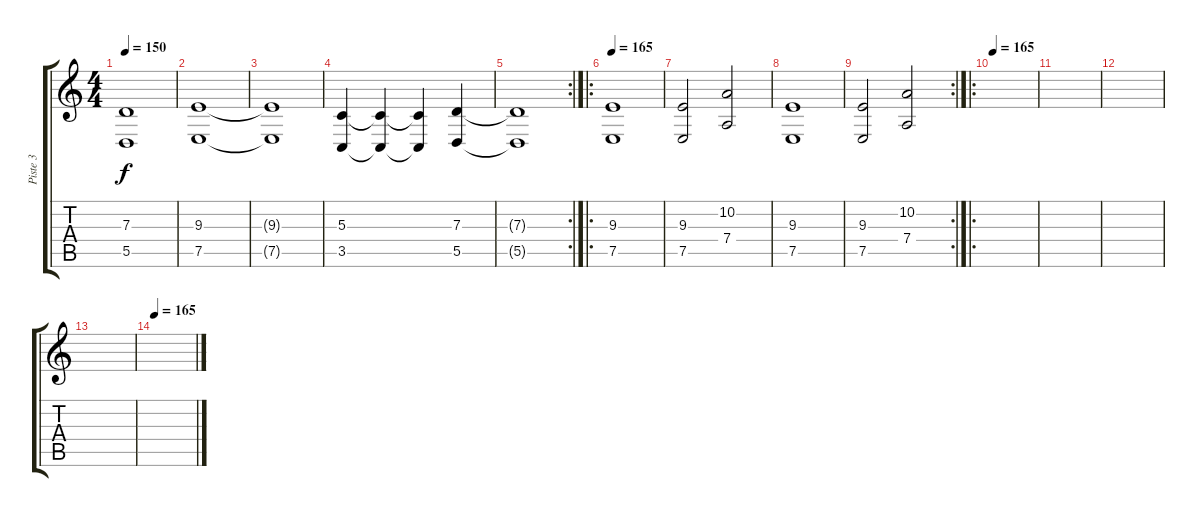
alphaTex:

\track ("Piste 3" "Piste 3") {instrument stringensemble1}
\staff {score tabs}
\tuning (E4 B3 G3 D3 A2 E2) {hide}
\ts (4 4)
\tempo 150
\clef g2
\ks c
(7.3{t} 5.5{t}).1{dy f} |
(9.3 7.5).1 |
(9.3{t} 7.5{t}).1 |
(5.3 3.5).4 (5.3{t} 3.5{t}).4 (5.3{t} 3.5{t}).4 (7.3 5.5).4 |
\rc 2
(7.3{t} 5.5{t}).1 |
\ro
\tempo 165
(9.3 7.5).1 |
(9.3 7.5).2 (10.2 7.4).2 |
(9.3 7.5).1 |
\rc 2
(9.3 7.5).2 (10.2 7.4).2 |
\ro
\tempo 165
|
|
|
|
\tempo 165
